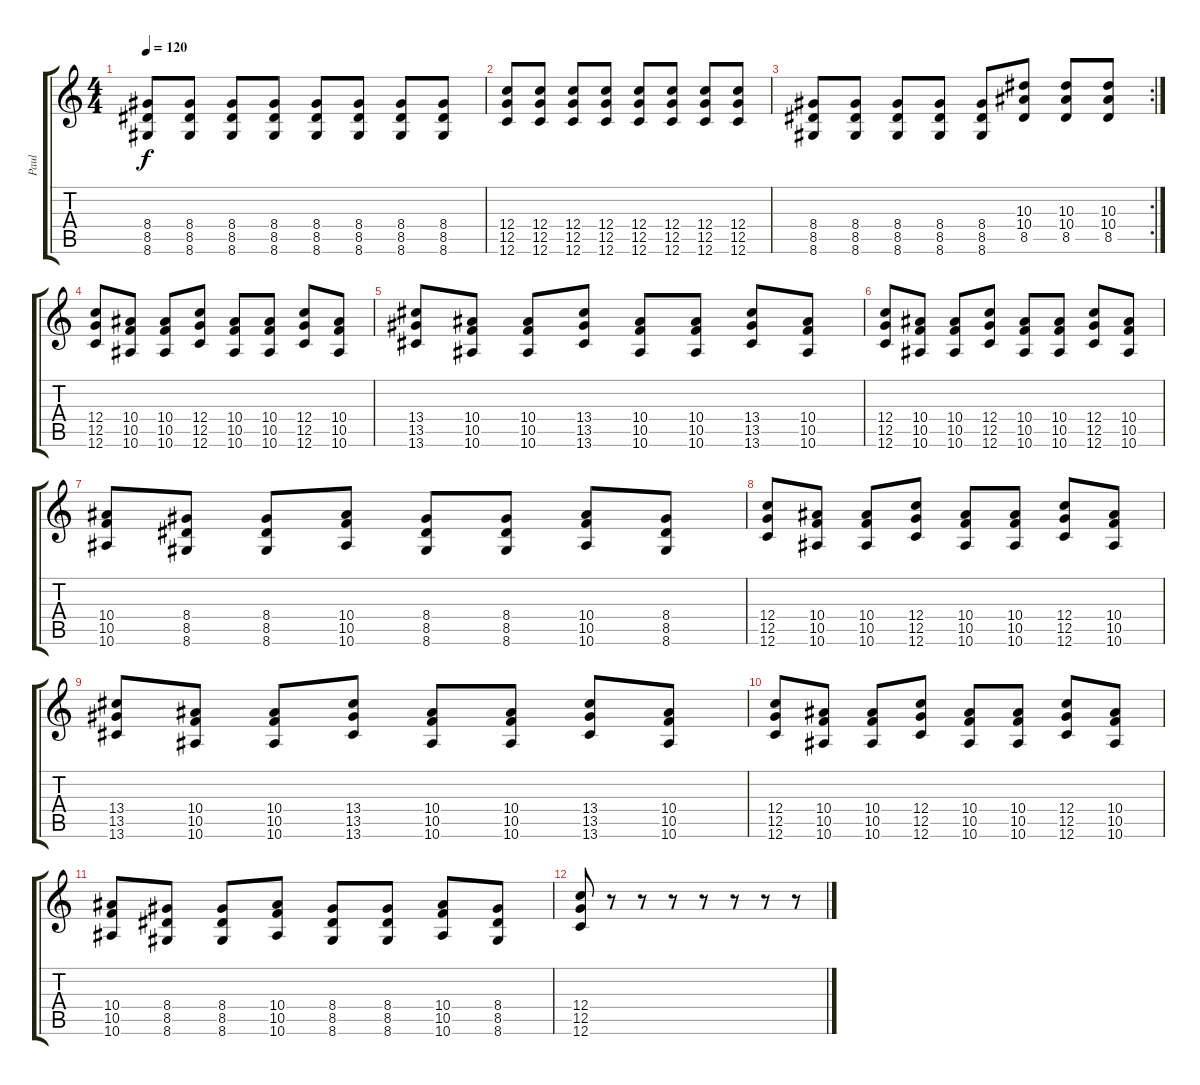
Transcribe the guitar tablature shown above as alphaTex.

\track ("Paul" "Paul") {instrument distortionguitar}
\staff {score tabs}
\tuning (D4 A3 F3 C3 G2 C2) {hide}
\ts (4 4)
\tempo 120
\clef g2
\ks c
(8.4 8.5 8.6).8{dy f} (8.4 8.5 8.6).8 (8.4 8.5 8.6).8 (8.4 8.5 8.6).8 (8.4 8.5 8.6).8 (8.4 8.5 8.6).8 (8.4 8.5 8.6).8 (8.4 8.5 8.6).8 |
(12.4 12.5 12.6).8 (12.4 12.5 12.6).8 (12.4 12.5 12.6).8 (12.4 12.5 12.6).8 (12.4 12.5 12.6).8 (12.4 12.5 12.6).8 (12.4 12.5 12.6).8 (12.4 12.5 12.6).8 |
\rc 2
(8.4 8.5 8.6).8 (8.4 8.5 8.6).8 (8.4 8.5 8.6).8 (8.4 8.5 8.6).8 (8.4 8.5 8.6).8 (10.3 10.4 8.5).8 (10.3 10.4 8.5).8 (10.3 10.4 8.5).8 |
(12.4 12.5 12.6).8 (10.4 10.5 10.6).8 (10.4 10.5 10.6).8 (12.4 12.5 12.6).8 (10.4 10.5 10.6).8 (10.4 10.5 10.6).8 (12.4 12.5 12.6).8 (10.4 10.5 10.6).8 |
(13.4 13.5 13.6).8 (10.4 10.5 10.6).8 (10.4 10.5 10.6).8 (13.4 13.5 13.6).8 (10.4 10.5 10.6).8 (10.4 10.5 10.6).8 (13.4 13.5 13.6).8 (10.4 10.5 10.6).8 |
(12.4 12.5 12.6).8 (10.4 10.5 10.6).8 (10.4 10.5 10.6).8 (12.4 12.5 12.6).8 (10.4 10.5 10.6).8 (10.4 10.5 10.6).8 (12.4 12.5 12.6).8 (10.4 10.5 10.6).8 |
(10.4 10.5 10.6).8 (8.4 8.5 8.6).8 (8.4 8.5 8.6).8 (10.4 10.5 10.6).8 (8.4 8.5 8.6).8 (8.4 8.5 8.6).8 (10.4 10.5 10.6).8 (8.4 8.5 8.6).8 |
(12.4 12.5 12.6).8 (10.4 10.5 10.6).8 (10.4 10.5 10.6).8 (12.4 12.5 12.6).8 (10.4 10.5 10.6).8 (10.4 10.5 10.6).8 (12.4 12.5 12.6).8 (10.4 10.5 10.6).8 |
(13.4 13.5 13.6).8 (10.4 10.5 10.6).8 (10.4 10.5 10.6).8 (13.4 13.5 13.6).8 (10.4 10.5 10.6).8 (10.4 10.5 10.6).8 (13.4 13.5 13.6).8 (10.4 10.5 10.6).8 |
(12.4 12.5 12.6).8 (10.4 10.5 10.6).8 (10.4 10.5 10.6).8 (12.4 12.5 12.6).8 (10.4 10.5 10.6).8 (10.4 10.5 10.6).8 (12.4 12.5 12.6).8 (10.4 10.5 10.6).8 |
(10.4 10.5 10.6).8 (8.4 8.5 8.6).8 (8.4 8.5 8.6).8 (10.4 10.5 10.6).8 (8.4 8.5 8.6).8 (8.4 8.5 8.6).8 (10.4 10.5 10.6).8 (8.4 8.5 8.6).8 |
(12.4 12.5 12.6).8 r.8 r.8 r.8 r.8 r.8 r.8 r.8
